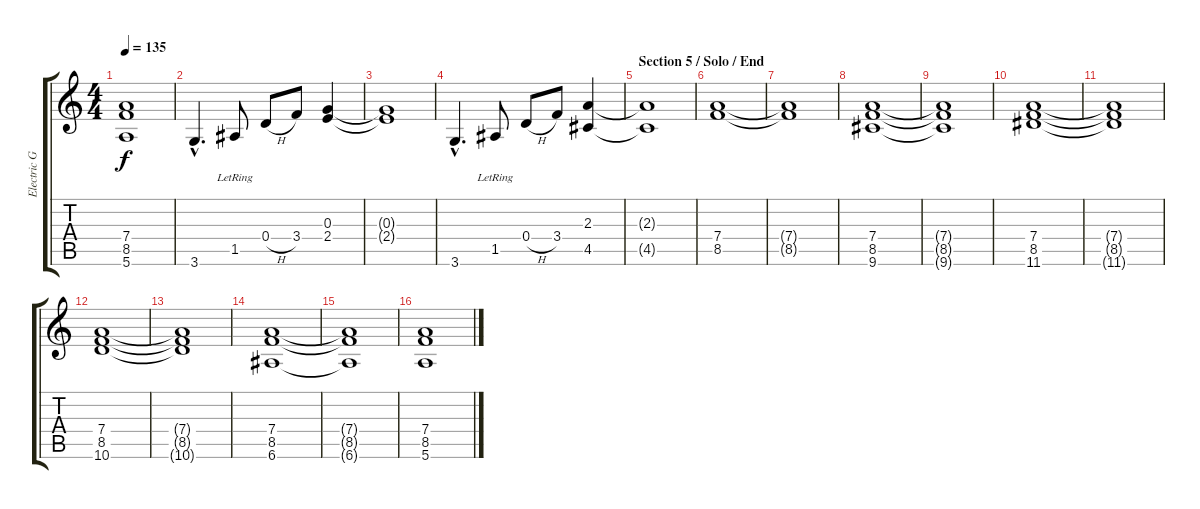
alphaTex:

\track ("Electric Guitar" "Electric G") {instrument electricguitarjazz}
\staff {score tabs}
\tuning (E4 B3 G3 D3 A2 E2) {hide}
\ts (4 4)
\tempo 135
\clef g2
\ks c
(7.4{t} 8.5{t} 5.6{t}).1{dy f} |
3.6{hac}.4{d} 1.5{lr}.8 0.4{h}.8 3.4.8 (0.3 2.4).4 |
(0.3{t} 2.4{t}).1 |
3.6{hac}.4{d} 1.5{lr}.8 0.4{h}.8 3.4.8 (2.3 4.5).4 |
\section ("" "Section 5 / Solo / End")
(2.3{t} 4.5{t}).1 |
(7.4 8.5).1 |
(7.4{t} 8.5{t}).1 |
(7.4 8.5 9.6).1 |
(7.4{t} 8.5{t} 9.6{t}).1 |
(7.4 8.5 11.6).1 |
(7.4{t} 8.5{t} 11.6{t}).1 |
(7.4 8.5 10.6).1 |
(7.4{t} 8.5{t} 10.6{t}).1 |
(7.4 8.5 6.6).1 |
(7.4{t} 8.5{t} 6.6{t}).1 |
(7.4 8.5 5.6).1
